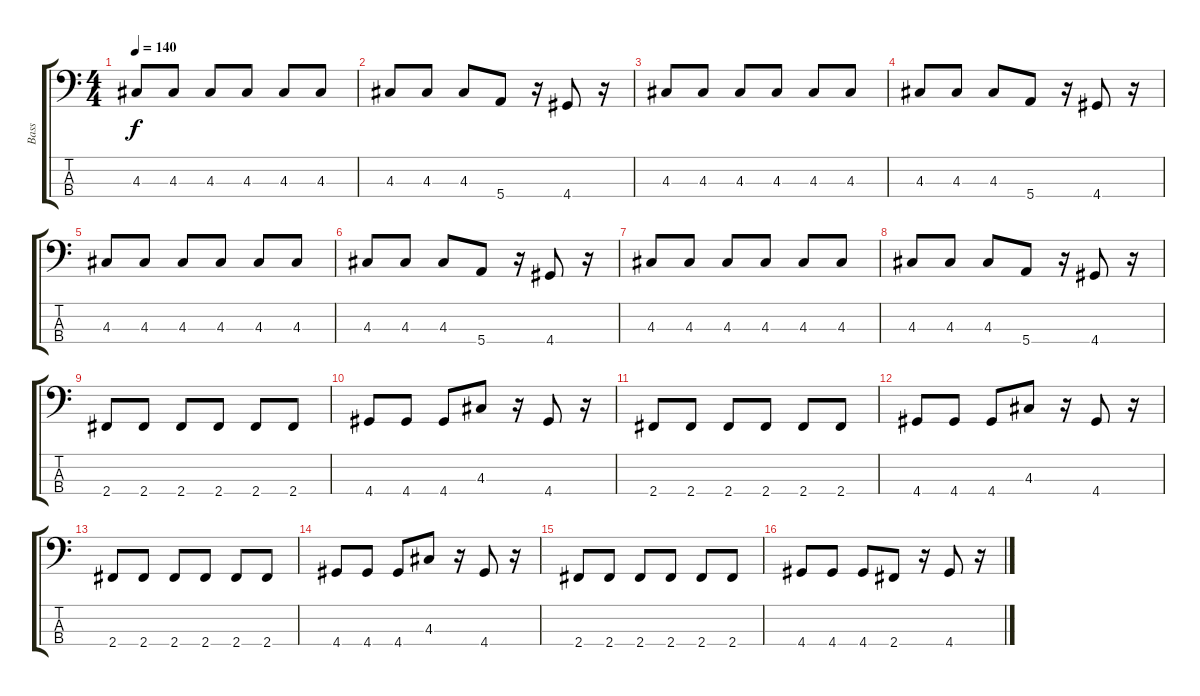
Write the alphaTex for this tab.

\track ("Bass" "Bass") {instrument electricbasspick}
\staff {score tabs}
\tuning (G2 D2 A1 E1) {hide}
\ts (4 4)
\tempo 140
\clef f4
\ks c
4.3.8{dy f} 4.3.8 4.3.8 4.3.8 4.3.8 4.3.8 |
4.3.8 4.3.8 4.3.8 5.4.8 r.16 4.4.8 r.16 |
4.3.8 4.3.8 4.3.8 4.3.8 4.3.8 4.3.8 |
4.3.8 4.3.8 4.3.8 5.4.8 r.16 4.4.8 r.16 |
4.3.8 4.3.8 4.3.8 4.3.8 4.3.8 4.3.8 |
4.3.8 4.3.8 4.3.8 5.4.8 r.16 4.4.8 r.16 |
4.3.8 4.3.8 4.3.8 4.3.8 4.3.8 4.3.8 |
4.3.8 4.3.8 4.3.8 5.4.8 r.16 4.4.8 r.16 |
2.4.8 2.4.8 2.4.8 2.4.8 2.4.8 2.4.8 |
4.4.8 4.4.8 4.4.8 4.3.8 r.16 4.4.8 r.16 |
2.4.8 2.4.8 2.4.8 2.4.8 2.4.8 2.4.8 |
4.4.8 4.4.8 4.4.8 4.3.8 r.16 4.4.8 r.16 |
2.4.8 2.4.8 2.4.8 2.4.8 2.4.8 2.4.8 |
4.4.8 4.4.8 4.4.8 4.3.8 r.16 4.4.8 r.16 |
2.4.8 2.4.8 2.4.8 2.4.8 2.4.8 2.4.8 |
4.4.8 4.4.8 4.4.8 2.4.8 r.16 4.4.8 r.16
